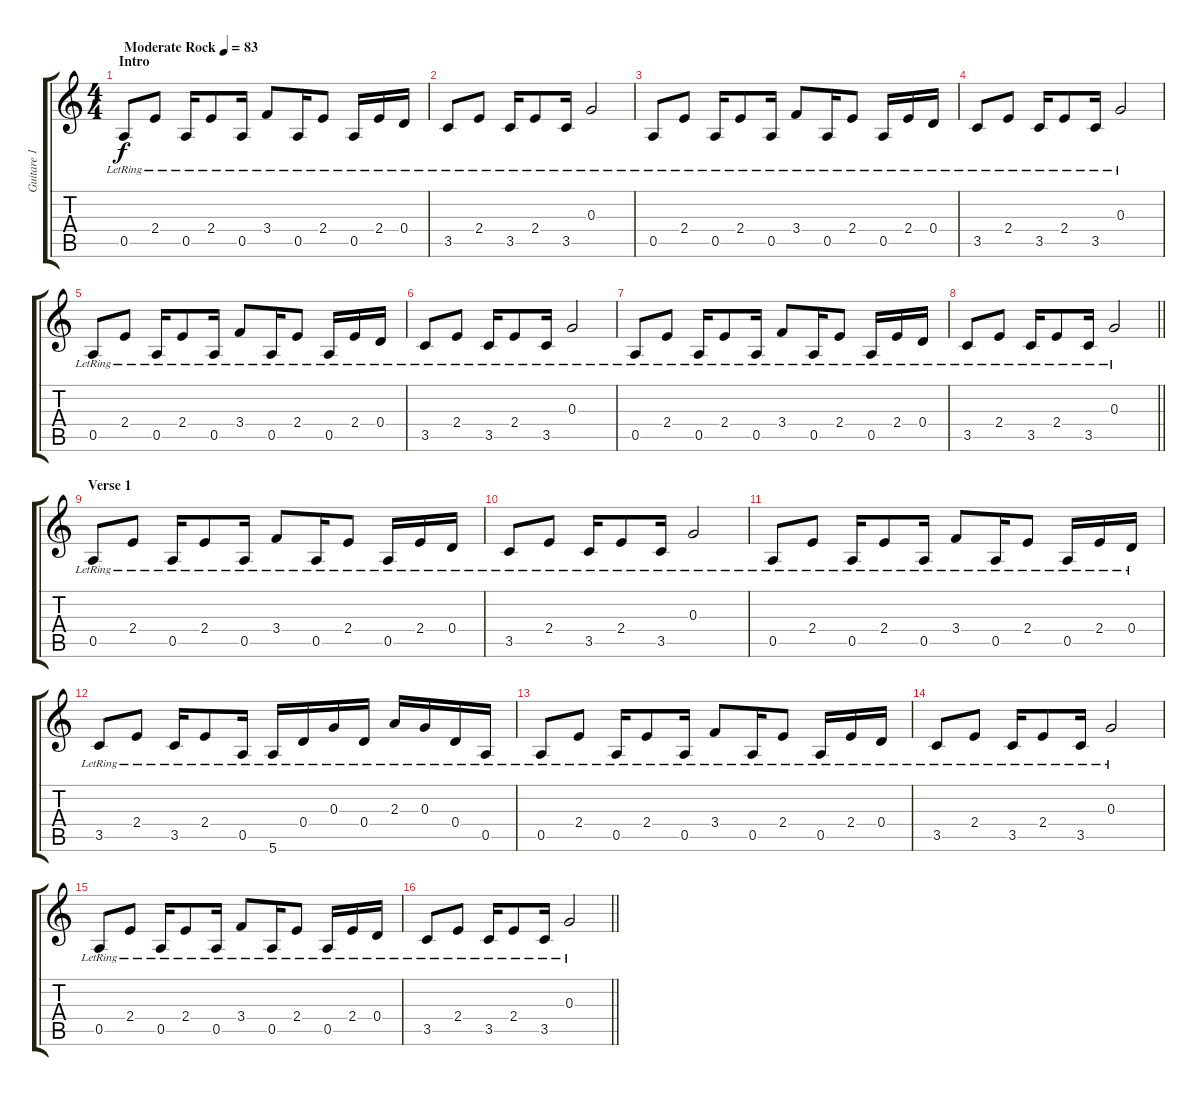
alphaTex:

\track ("Guitare 1" "Guitare 1") {instrument overdrivenguitar}
\staff {score tabs}
\tuning (E4 B3 G3 D3 A2 E2) {hide}
\ts (4 4)
\section ("" "Intro")
\tempo (83 "Moderate Rock")
\clef g2
\ks c
0.5{lr}.8{dy f instrument overdrivenguitar} 2.4{lr}.8 0.5{lr}.16 2.4{lr}.8 0.5{lr}.16 3.4{lr}.8 0.5{lr}.16 2.4{lr}.8 0.5{lr}.16 2.4{lr}.16 0.4{lr}.16 |
3.5{lr}.8 2.4{lr}.8 3.5{lr}.16 2.4{lr}.8 3.5{lr}.16 0.3{lr}.2 |
0.5{lr}.8 2.4{lr}.8 0.5{lr}.16 2.4{lr}.8 0.5{lr}.16 3.4{lr}.8 0.5{lr}.16 2.4{lr}.8 0.5{lr}.16 2.4{lr}.16 0.4{lr}.16 |
3.5{lr}.8 2.4{lr}.8 3.5{lr}.16 2.4{lr}.8 3.5{lr}.16 0.3{lr}.2 |
0.5{lr}.8 2.4{lr}.8 0.5{lr}.16 2.4{lr}.8 0.5{lr}.16 3.4{lr}.8 0.5{lr}.16 2.4{lr}.8 0.5{lr}.16 2.4{lr}.16 0.4{lr}.16 |
3.5{lr}.8 2.4{lr}.8 3.5{lr}.16 2.4{lr}.8 3.5{lr}.16 0.3{lr}.2 |
0.5{lr}.8 2.4{lr}.8 0.5{lr}.16 2.4{lr}.8 0.5{lr}.16 3.4{lr}.8 0.5{lr}.16 2.4{lr}.8 0.5{lr}.16 2.4{lr}.16 0.4{lr}.16 |
\barLineRight lightlight
3.5{lr}.8 2.4{lr}.8 3.5{lr}.16 2.4{lr}.8 3.5{lr}.16 0.3{lr}.2 |
\section ("" "Verse 1")
0.5{lr}.8 2.4{lr}.8 0.5{lr}.16 2.4{lr}.8 0.5{lr}.16 3.4{lr}.8 0.5{lr}.16 2.4{lr}.8 0.5{lr}.16 2.4{lr}.16 0.4{lr}.16 |
3.5{lr}.8 2.4{lr}.8 3.5{lr}.16 2.4{lr}.8 3.5{lr}.16 0.3{lr}.2 |
0.5{lr}.8 2.4{lr}.8 0.5{lr}.16 2.4{lr}.8 0.5{lr}.16 3.4{lr}.8 0.5{lr}.16 2.4{lr}.8 0.5{lr}.16 2.4{lr}.16 0.4{lr}.16 |
3.5{lr}.8 2.4{lr}.8 3.5{lr}.16 2.4{lr}.8 0.5{lr}.16 5.6{lr}.16 0.4{lr}.16 0.3{lr}.16 0.4{lr}.16 2.3{lr}.16 0.3{lr}.16 0.4{lr}.16 0.5{lr}.16 |
0.5{lr}.8 2.4{lr}.8 0.5{lr}.16 2.4{lr}.8 0.5{lr}.16 3.4{lr}.8 0.5{lr}.16 2.4{lr}.8 0.5{lr}.16 2.4{lr}.16 0.4{lr}.16 |
3.5{lr}.8 2.4{lr}.8 3.5{lr}.16 2.4{lr}.8 3.5{lr}.16 0.3{lr}.2 |
0.5{lr}.8 2.4{lr}.8 0.5{lr}.16 2.4{lr}.8 0.5{lr}.16 3.4{lr}.8 0.5{lr}.16 2.4{lr}.8 0.5{lr}.16 2.4{lr}.16 0.4{lr}.16 |
\barLineRight lightlight
3.5{lr}.8 2.4{lr}.8 3.5{lr}.16 2.4{lr}.8 3.5{lr}.16 0.3{lr}.2
